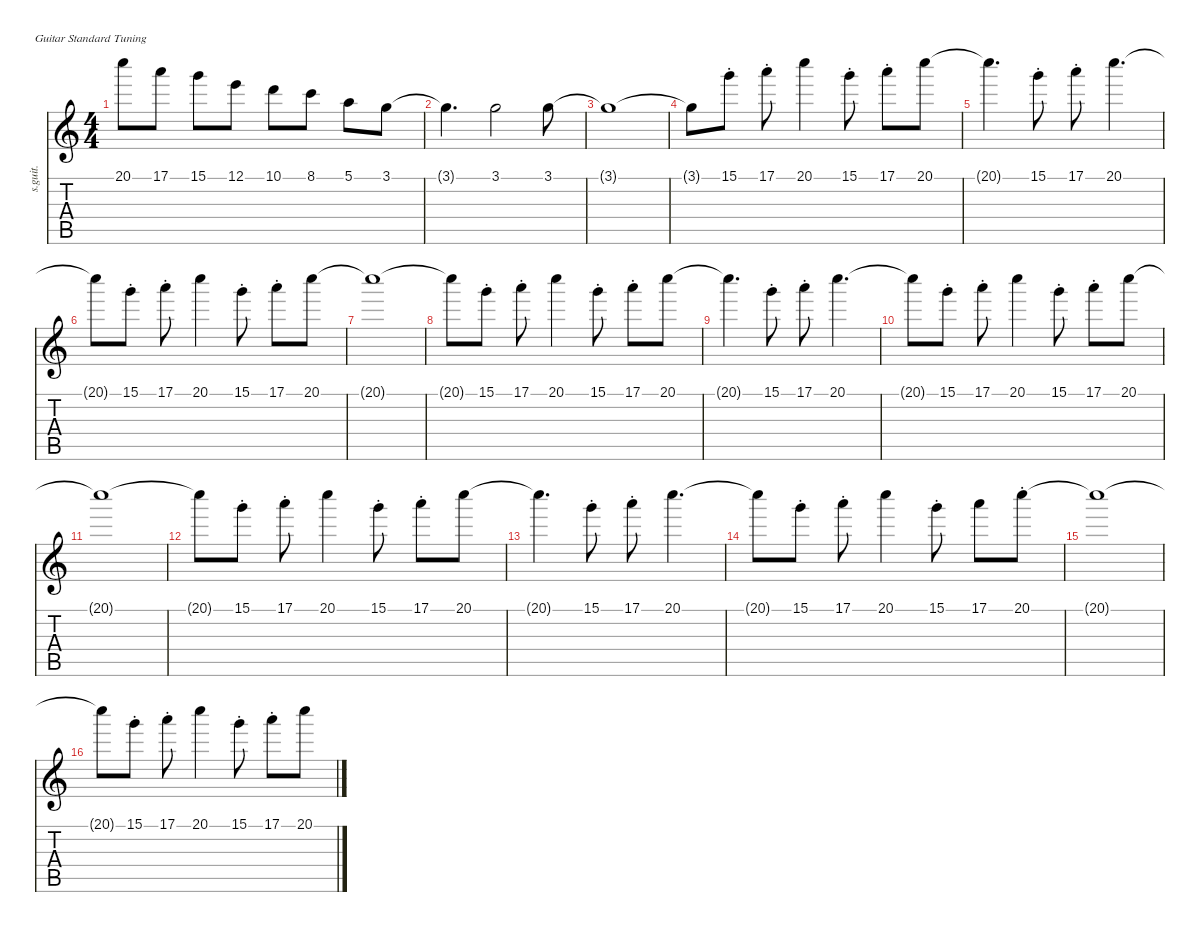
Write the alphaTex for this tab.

\defaultSystemsLayout 4
\hideDynamics
\bracketExtendMode nobrackets
\track ("Violin 2" "s.guit.") {instrument stringensemble1}
\staff {score tabs}
\tuning (E4 B3 G3 D3 A2 E2)
\displaytranspose 12
\ts (4 4)
\tempo (107 hide)
\clef g2
\ks c
20.1.8{dy mp} 17.1.8 15.1.8 12.1.8 10.1.8 8.1.8 5.1.8 3.1.8 |
3.1{t}.4{d dy f} 3.1.2{dy mp} 3.1.8 |
3.1{t}.1{dy f} |
3.1{t}.8 15.1{st}.8{dy mp} 17.1{st}.8 20.1.4 15.1{st}.8 17.1{st}.8 20.1.8 |
20.1{t}.4{d dy f} 15.1{st}.8{dy mp} 17.1{st}.8 20.1.4{d} |
20.1{t}.8{dy f} 15.1{st}.8{dy mp} 17.1{st}.8 20.1.4 15.1{st}.8 17.1{st}.8 20.1.8 |
20.1{t}.1{dy f} |
20.1{t}.8 15.1{st}.8{dy mp} 17.1{st}.8 20.1.4 15.1{st}.8 17.1{st}.8 20.1.8 |
20.1{t}.4{d dy f} 15.1{st}.8{dy mp} 17.1{st}.8 20.1.4{d} |
20.1{t}.8{dy f} 15.1{st}.8{dy mp} 17.1{st}.8 20.1.4 15.1{st}.8 17.1{st}.8 20.1.8 |
20.1{t}.1{dy f} |
20.1{t}.8 15.1{st}.8{dy mp} 17.1{st}.8 20.1.4 15.1{st}.8 17.1{st}.8 20.1.8 |
20.1{t}.4{d dy f} 15.1{st}.8{dy mp} 17.1{st}.8 20.1.4{d} |
20.1{t}.8{dy f} 15.1{st}.8{dy mp} 17.1{st}.8 20.1.4 15.1{st}.8 17.1.8 20.1{st}.8 |
20.1{t}.1{dy f} |
20.1{t}.8 15.1{st}.8{dy mp} 17.1{st}.8 20.1.4 15.1{st}.8 17.1{st}.8 20.1.8
